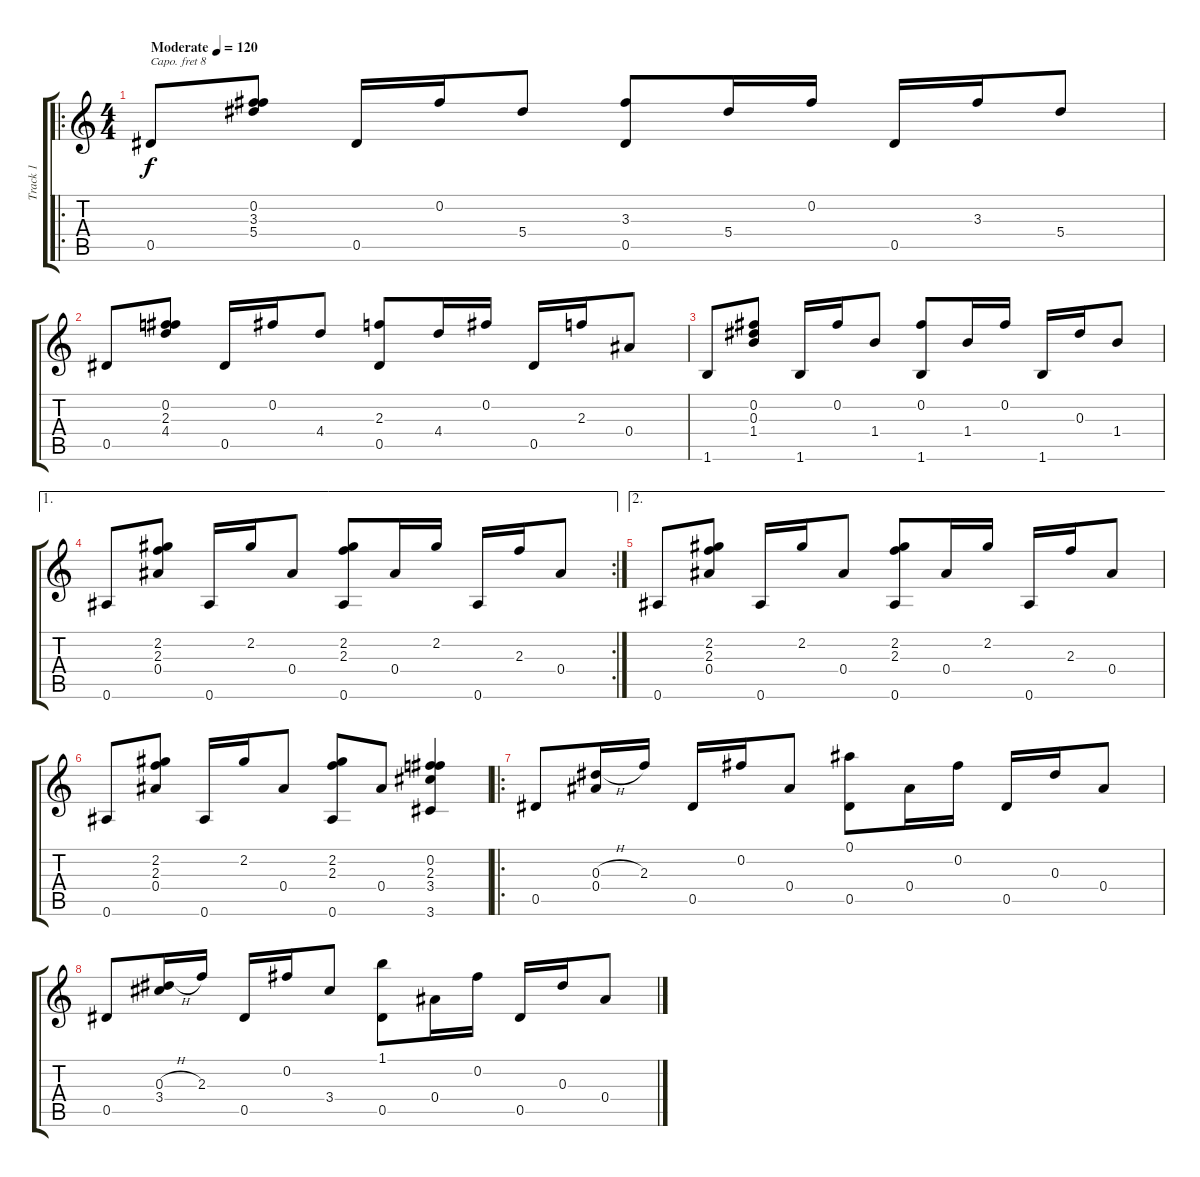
\track ("Track 1" "Track 1") {instrument acousticguitarsteel}
\staff {score tabs}
\capo 8
\tuning (D4 Bb3 G3 D3 G2 D2) {hide}
\ro
\ts (4 4)
\tempo (120 "Moderate")
\clef g2
\ks c
0.5.8{dy f instrument acousticguitarsteel} (0.2 3.3 5.4).8 0.5.16 0.2.16 5.4.8 (3.3 0.5).8 5.4.16 0.2.16 0.5.16 3.3.16 5.4.8 |
0.5.8 (0.2 2.3 4.4).8 0.5.16 0.2.16 4.4.8 (2.3 0.5).8 4.4.16 0.2.16 0.5.16 2.3.16 0.4.8 |
1.6.8 (0.2 0.3 1.4).8 1.6.16 0.2.16 1.4.8 (0.2 1.6).8 1.4.16 0.2.16 1.6.16 0.3.16 1.4.8 |
\ae 1
\rc 2
0.6.8 (2.2 2.3 0.4).8 0.6.16 2.2.16 0.4.8 (2.2 2.3 0.6).8 0.4.16 2.2.16 0.6.16 2.3.16 0.4.8 |
\ae 2
0.6.8 (2.2 2.3 0.4).8 0.6.16 2.2.16 0.4.8 (2.2 2.3 0.6).8 0.4.16 2.2.16 0.6.16 2.3.16 0.4.8 |
0.6.8 (2.2 2.3 0.4).8 0.6.16 2.2.16 0.4.8 (2.2 2.3 0.6).8 0.4.8 (0.2 2.3 3.4 3.6).4 |
\ro
0.5.8 (0.3{h} 0.4).16 2.3.16 0.5.16 0.2.16 0.4.8 (0.1 0.5).8 0.4.16 0.2.16 0.5.16 0.3.16 0.4.8 |
0.5.8 (0.3{h} 3.4).16 2.3.16 0.5.16 0.2.16 3.4.8 (1.1 0.5).8 0.4.16 0.2.16 0.5.16 0.3.16 0.4.8
